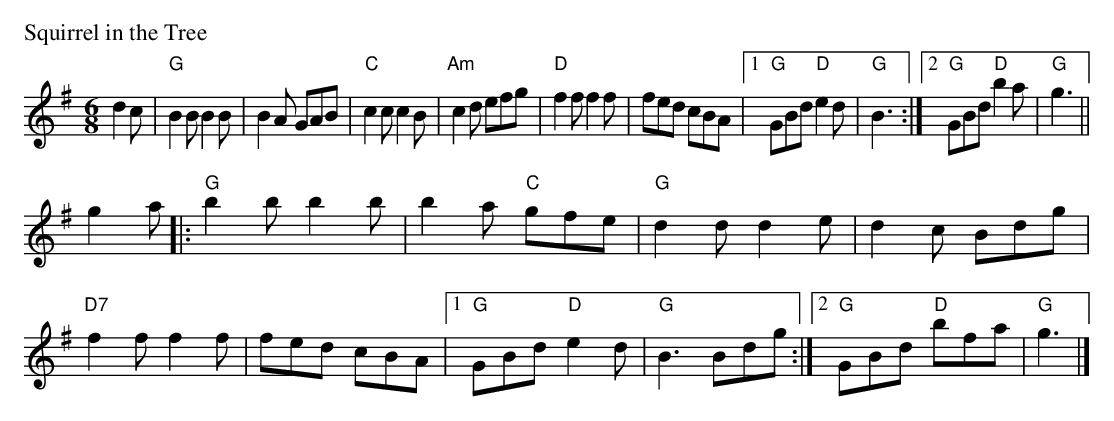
X:1
P: Squirrel in the Tree
M:6/8
K:G
d2c \
| "G"B2B B2B | B2A GAB | "C"c2c c2B | "Am"c2d efg \
| "D"f2f f2f | fed cBA |1 "G"GBd "D"e2d | "G"B3 :|2 "G"GBd "D"b2a | "G"g3 ||
g2a \
|: "G"b2b b2b | b2a "C"gfe | "G"d2d d2e | d2c Bdg \
| "D7"f2f f2f | fed cBA |1 "G"GBd "D"e2d | "G"B3 Bdg :|2 "G"GBd "D"bfa | "G"g3 |]
